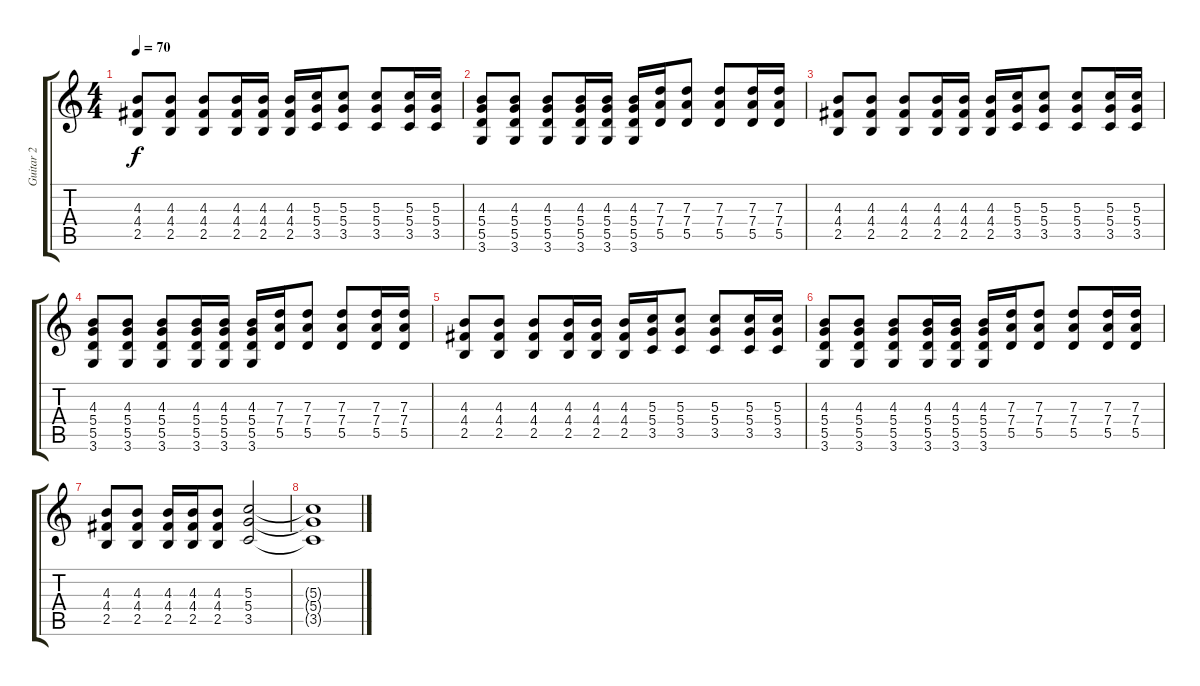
\track ("Guitar 2" "Guitar 2") {instrument distortionguitar}
\staff {score tabs}
\tuning (E4 B3 G3 D3 A2 E2) {hide}
\ts (4 4)
\tempo 70
\clef g2
\ks c
(4.3 4.4 2.5).8{dy f} (4.3 4.4 2.5).8 (4.3 4.4 2.5).8 (4.3 4.4 2.5).16 (4.3 4.4 2.5).16 (4.3 4.4 2.5).16 (5.3 5.4 3.5).16 (5.3 5.4 3.5).8 (5.3 5.4 3.5).8 (5.3 5.4 3.5).16 (5.3 5.4 3.5).16 |
(4.3 5.4 5.5 3.6).8 (4.3 5.4 5.5 3.6).8 (4.3 5.4 5.5 3.6).8 (4.3 5.4 5.5 3.6).16 (4.3 5.4 5.5 3.6).16 (4.3 5.4 5.5 3.6).16 (7.3 7.4 5.5).16 (7.3 7.4 5.5).8 (7.3 7.4 5.5).8 (7.3 7.4 5.5).16 (7.3 7.4 5.5).16 |
(4.3 4.4 2.5).8 (4.3 4.4 2.5).8 (4.3 4.4 2.5).8 (4.3 4.4 2.5).16 (4.3 4.4 2.5).16 (4.3 4.4 2.5).16 (5.3 5.4 3.5).16 (5.3 5.4 3.5).8 (5.3 5.4 3.5).8 (5.3 5.4 3.5).16 (5.3 5.4 3.5).16 |
(4.3 5.4 5.5 3.6).8 (4.3 5.4 5.5 3.6).8 (4.3 5.4 5.5 3.6).8 (4.3 5.4 5.5 3.6).16 (4.3 5.4 5.5 3.6).16 (4.3 5.4 5.5 3.6).16 (7.3 7.4 5.5).16 (7.3 7.4 5.5).8 (7.3 7.4 5.5).8 (7.3 7.4 5.5).16 (7.3 7.4 5.5).16 |
(4.3 4.4 2.5).8 (4.3 4.4 2.5).8 (4.3 4.4 2.5).8 (4.3 4.4 2.5).16 (4.3 4.4 2.5).16 (4.3 4.4 2.5).16 (5.3 5.4 3.5).16 (5.3 5.4 3.5).8 (5.3 5.4 3.5).8 (5.3 5.4 3.5).16 (5.3 5.4 3.5).16 |
(4.3 5.4 5.5 3.6).8 (4.3 5.4 5.5 3.6).8 (4.3 5.4 5.5 3.6).8 (4.3 5.4 5.5 3.6).16 (4.3 5.4 5.5 3.6).16 (4.3 5.4 5.5 3.6).16 (7.3 7.4 5.5).16 (7.3 7.4 5.5).8 (7.3 7.4 5.5).8 (7.3 7.4 5.5).16 (7.3 7.4 5.5).16 |
(4.3 4.4 2.5).8 (4.3 4.4 2.5).8 (4.3 4.4 2.5).16 (4.3 4.4 2.5).16 (4.3 4.4 2.5).8 (5.3 5.4 3.5).2 |
(5.3{t} 5.4{t} 3.5{t}).1
